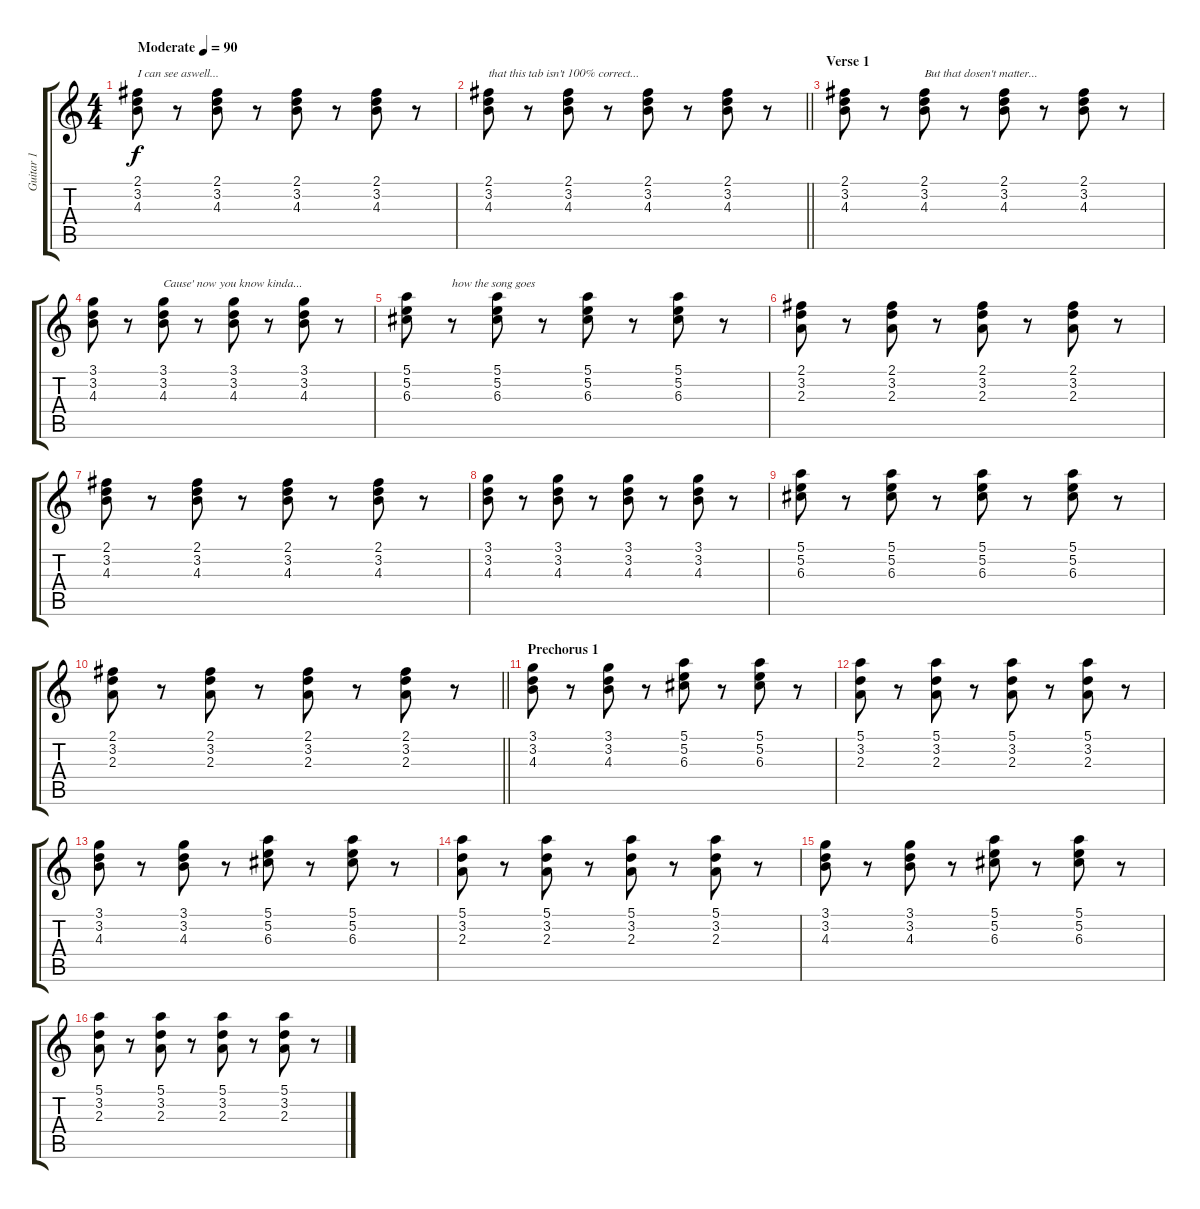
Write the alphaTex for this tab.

\track ("Guitar 1" "Guitar 1") {instrument distortionguitar}
\staff {score tabs}
\tuning (E4 B3 G3 D3 A2 E2) {hide}
\ts (4 4)
\tempo (90 "Moderate")
\clef g2
\ks c
(2.1 3.2 4.3).8{txt "I can see aswell..." dy f instrument distortionguitar} r.8 (2.1 3.2 4.3).8 r.8 (2.1 3.2 4.3).8 r.8 (2.1 3.2 4.3).8 r.8 |
\barLineRight lightlight
(2.1 3.2 4.3).8{txt "that this tab isn't 100% correct..."} r.8 (2.1 3.2 4.3).8 r.8 (2.1 3.2 4.3).8 r.8 (2.1 3.2 4.3).8 r.8 |
\section ("" "Verse 1")
(2.1 3.2 4.3).8 r.8 (2.1 3.2 4.3).8{txt "But that dosen't matter..."} r.8 (2.1 3.2 4.3).8 r.8 (2.1 3.2 4.3).8 r.8 |
(3.1 3.2 4.3).8 r.8 (3.1 3.2 4.3).8{txt "Cause' now you know kinda..."} r.8 (3.1 3.2 4.3).8 r.8 (3.1 3.2 4.3).8 r.8 |
(5.1 5.2 6.3).8 r.8{txt "how the song goes"} (5.1 5.2 6.3).8 r.8 (5.1 5.2 6.3).8 r.8 (5.1 5.2 6.3).8 r.8 |
(2.1 3.2 2.3).8 r.8 (2.1 3.2 2.3).8 r.8 (2.1 3.2 2.3).8 r.8 (2.1 3.2 2.3).8 r.8 |
(2.1 3.2 4.3).8 r.8 (2.1 3.2 4.3).8 r.8 (2.1 3.2 4.3).8 r.8 (2.1 3.2 4.3).8 r.8 |
(3.1 3.2 4.3).8 r.8 (3.1 3.2 4.3).8 r.8 (3.1 3.2 4.3).8 r.8 (3.1 3.2 4.3).8 r.8 |
(5.1 5.2 6.3).8 r.8 (5.1 5.2 6.3).8 r.8 (5.1 5.2 6.3).8 r.8 (5.1 5.2 6.3).8 r.8 |
\barLineRight lightlight
(2.1 3.2 2.3).8 r.8 (2.1 3.2 2.3).8 r.8 (2.1 3.2 2.3).8 r.8 (2.1 3.2 2.3).8 r.8 |
\section ("" "Prechorus 1")
(3.1 3.2 4.3).8 r.8 (3.1 3.2 4.3).8 r.8 (5.1 5.2 6.3).8 r.8 (5.1 5.2 6.3).8 r.8 |
(5.1 3.2 2.3).8 r.8 (5.1 3.2 2.3).8 r.8 (5.1 3.2 2.3).8 r.8 (5.1 3.2 2.3).8 r.8 |
(3.1 3.2 4.3).8 r.8 (3.1 3.2 4.3).8 r.8 (5.1 5.2 6.3).8 r.8 (5.1 5.2 6.3).8 r.8 |
(5.1 3.2 2.3).8 r.8 (5.1 3.2 2.3).8 r.8 (5.1 3.2 2.3).8 r.8 (5.1 3.2 2.3).8 r.8 |
(3.1 3.2 4.3).8 r.8 (3.1 3.2 4.3).8 r.8 (5.1 5.2 6.3).8 r.8 (5.1 5.2 6.3).8 r.8 |
(5.1 3.2 2.3).8 r.8 (5.1 3.2 2.3).8 r.8 (5.1 3.2 2.3).8 r.8 (5.1 3.2 2.3).8 r.8
